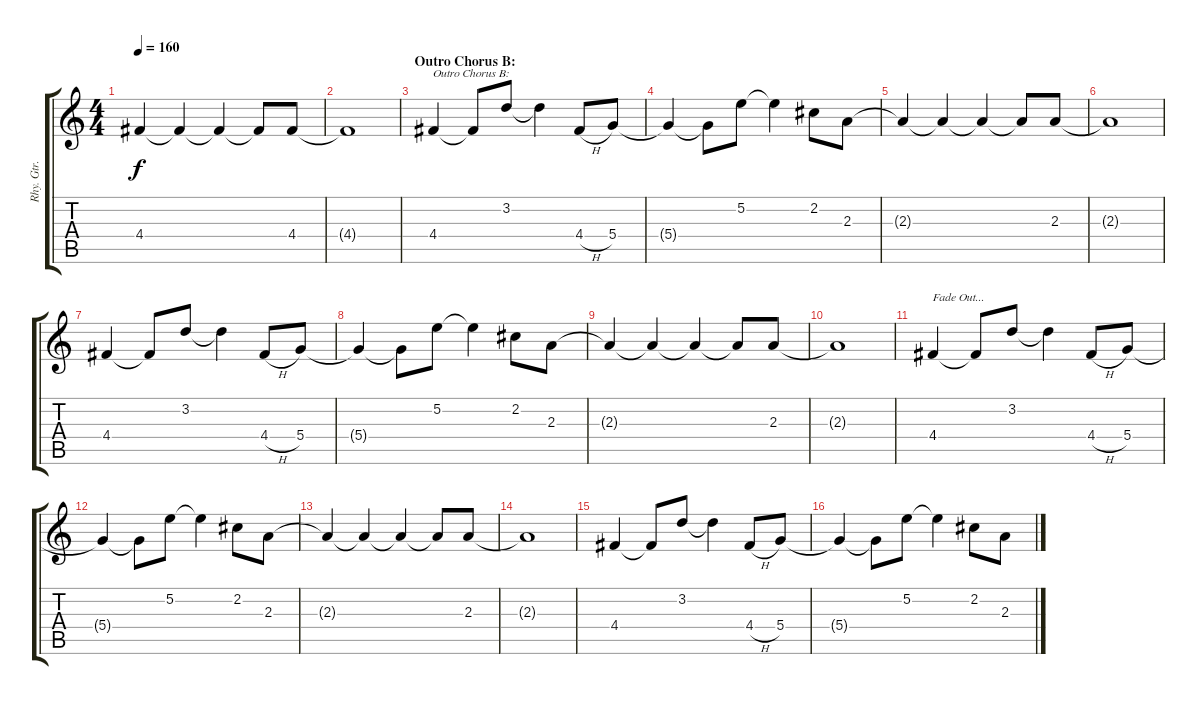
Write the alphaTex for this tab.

\track ("Rhy. Gtr. 2" "Rhy. Gtr. ") {instrument distortionguitar}
\staff {score tabs}
\tuning (E4 B3 G3 D3 A2 E2) {hide}
\ts (4 4)
\tempo 160
\clef g2
\ks c
4.4{t}.4{dy f} 4.4{t}.4 4.4{t}.4 4.4{t}.8 4.4.8 |
4.4{t}.1 |
\section ("" "Outro Chorus B:")
4.4.4{txt "Outro Chorus B:"} 4.4{t}.8 3.2.8 3.2{t}.4 4.4{h}.8 5.4.8 |
5.4{t}.4 5.4{t}.8 5.2.8 5.2{t}.4 2.2.8 2.3.8 |
2.3{t}.4 2.3{t}.4 2.3{t}.4 2.3{t}.8 2.3.8 |
2.3{t}.1 |
4.4.4 4.4{t}.8 3.2.8 3.2{t}.4 4.4{h}.8 5.4.8 |
5.4{t}.4 5.4{t}.8 5.2.8 5.2{t}.4 2.2.8 2.3.8 |
2.3{t}.4 2.3{t}.4 2.3{t}.4 2.3{t}.8 2.3.8 |
2.3{t}.1 |
4.4.4{txt "Fade Out..." volume 6} 4.4{t}.8 3.2.8 3.2{t}.4 4.4{h}.8 5.4.8 |
5.4{t}.4 5.4{t}.8 5.2.8 5.2{t}.4 2.2.8 2.3.8 |
2.3{t}.4 2.3{t}.4 2.3{t}.4 2.3{t}.8 2.3.8 |
2.3{t}.1 |
4.4.4{volume 2} 4.4{t}.8 3.2.8 3.2{t}.4 4.4{h}.8 5.4.8 |
5.4{t}.4 5.4{t}.8 5.2.8 5.2{t}.4 2.2.8 2.3.8
